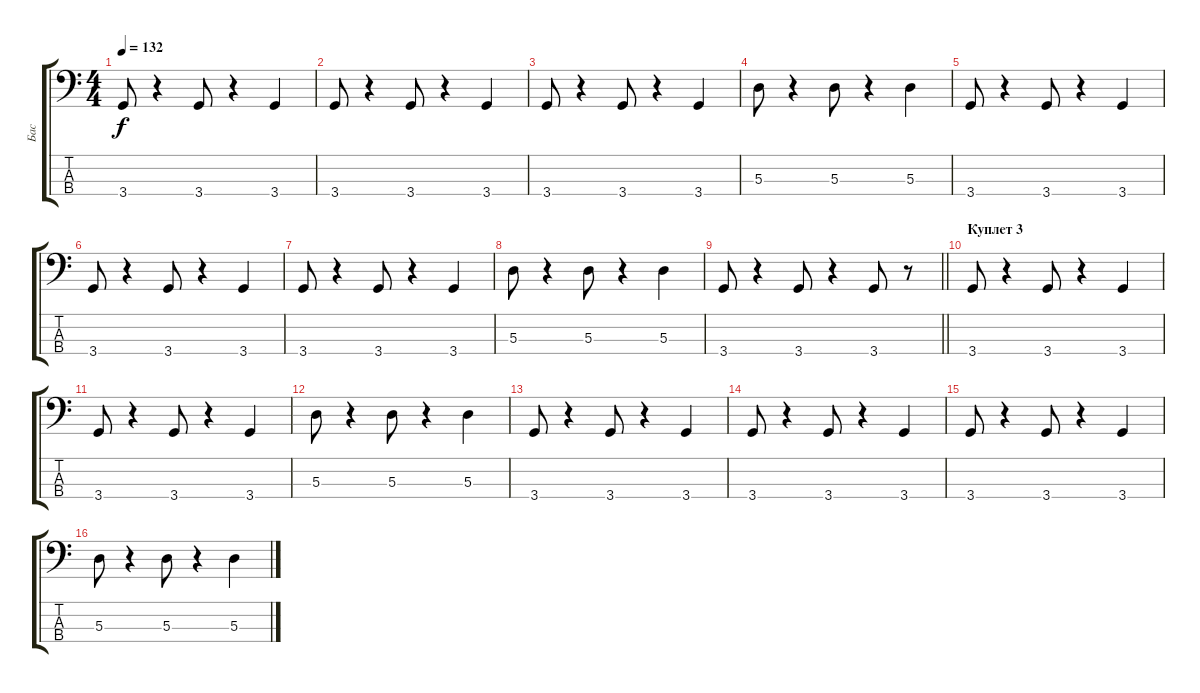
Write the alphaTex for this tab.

\track ("Бас" "Бас") {instrument electricbassfinger}
\staff {score tabs}
\tuning (G2 D2 A1 E1) {hide}
\ts (4 4)
\tempo 132
\clef f4
\ks c
3.4.8{dy f} r.4 3.4.8 r.4 3.4.4 |
3.4.8 r.4 3.4.8 r.4 3.4.4 |
3.4.8 r.4 3.4.8 r.4 3.4.4 |
5.3.8 r.4 5.3.8 r.4 5.3.4 |
3.4.8 r.4 3.4.8 r.4 3.4.4 |
3.4.8 r.4 3.4.8 r.4 3.4.4 |
3.4.8 r.4 3.4.8 r.4 3.4.4 |
5.3.8 r.4 5.3.8 r.4 5.3.4 |
\barLineRight lightlight
3.4.8 r.4 3.4.8 r.4 3.4.8 r.8 |
\section ("" "Куплет 3")
3.4.8 r.4 3.4.8 r.4 3.4.4 |
3.4.8 r.4 3.4.8 r.4 3.4.4 |
5.3.8 r.4 5.3.8 r.4 5.3.4 |
3.4.8 r.4 3.4.8 r.4 3.4.4 |
3.4.8 r.4 3.4.8 r.4 3.4.4 |
3.4.8 r.4 3.4.8 r.4 3.4.4 |
5.3.8 r.4 5.3.8 r.4 5.3.4
